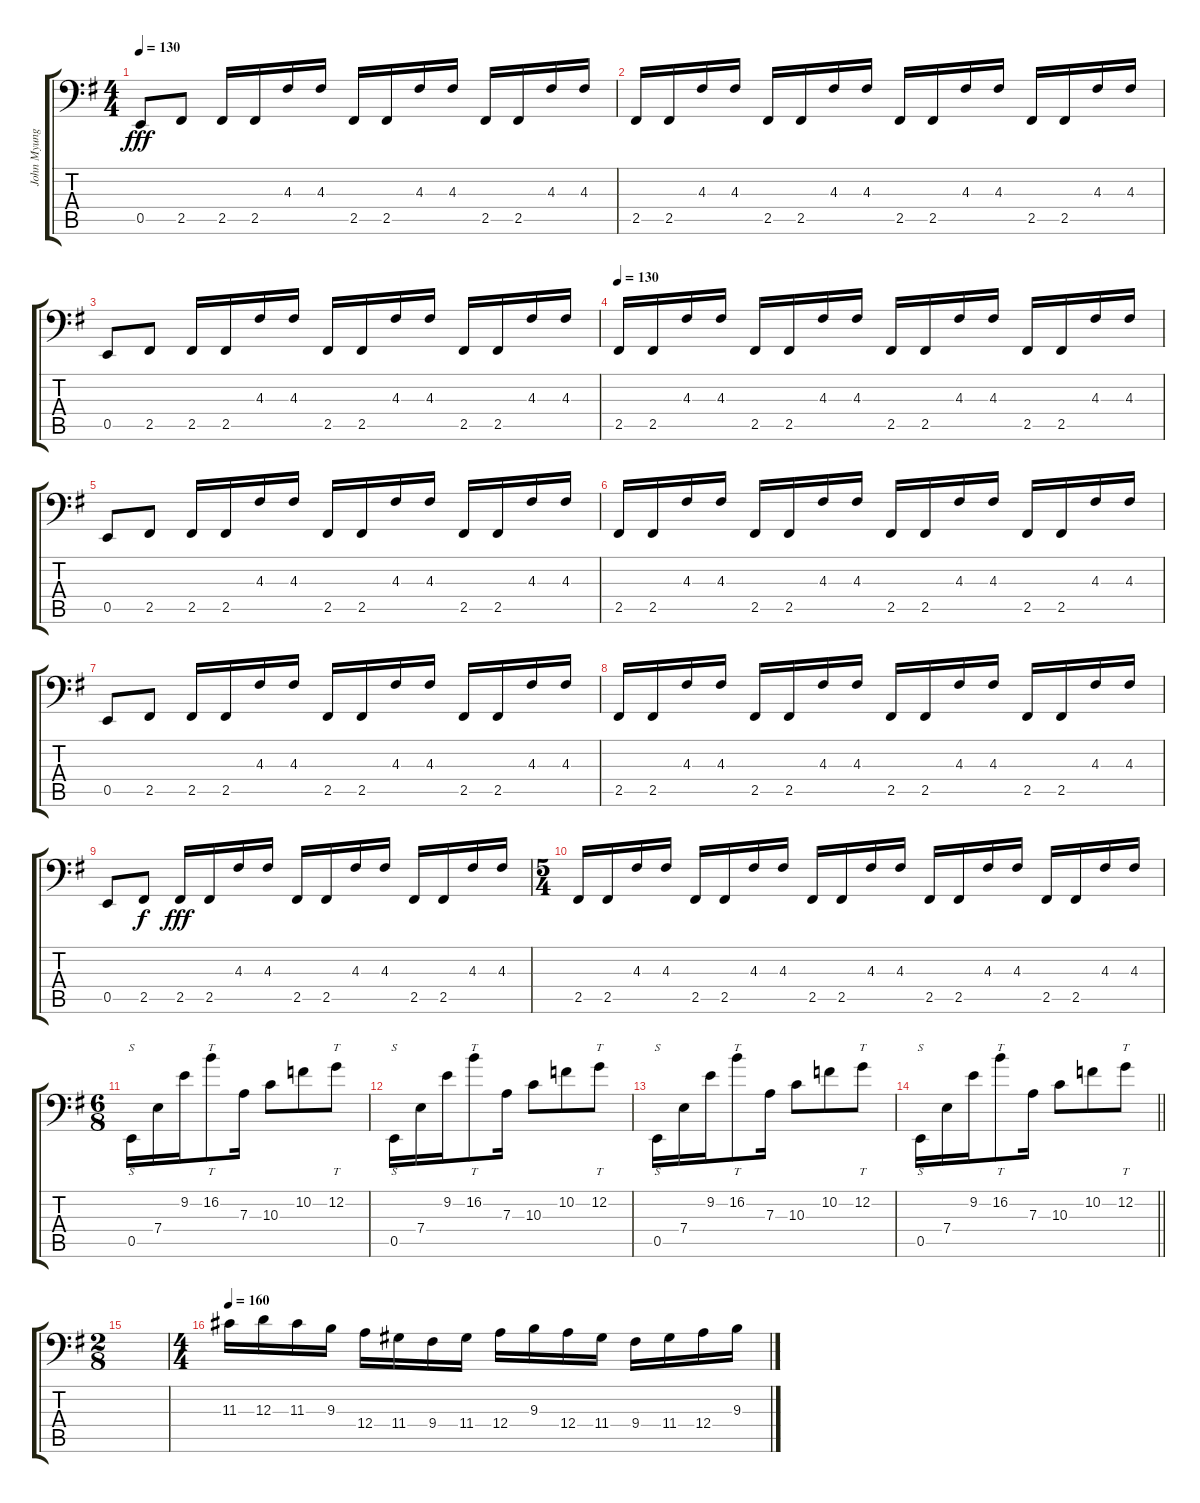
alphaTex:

\track ("John Myung - Bass 6 Strings" "John Myung") {instrument electricbassfinger}
\staff {score tabs}
\tuning (C3 G2 D2 A1 E1 B0) {hide}
\ts (4 4)
\tempo 130
\clef f4
\ks g
0.5.8{dy fff} 2.5.8 2.5.16 2.5.16 4.3.16 4.3.16 2.5.16 2.5.16 4.3.16 4.3.16 2.5.16 2.5.16 4.3.16 4.3.16 |
2.5.16 2.5.16 4.3.16 4.3.16 2.5.16 2.5.16 4.3.16 4.3.16 2.5.16 2.5.16 4.3.16 4.3.16 2.5.16 2.5.16 4.3.16 4.3.16 |
0.5.8 2.5.8 2.5.16 2.5.16 4.3.16 4.3.16 2.5.16 2.5.16 4.3.16 4.3.16 2.5.16 2.5.16 4.3.16 4.3.16 |
\tempo 130
2.5.16 2.5.16 4.3.16 4.3.16 2.5.16 2.5.16 4.3.16 4.3.16 2.5.16 2.5.16 4.3.16 4.3.16 2.5.16 2.5.16 4.3.16 4.3.16 |
0.5.8 2.5.8 2.5.16 2.5.16 4.3.16 4.3.16 2.5.16 2.5.16 4.3.16 4.3.16 2.5.16 2.5.16 4.3.16 4.3.16 |
2.5.16 2.5.16 4.3.16 4.3.16 2.5.16 2.5.16 4.3.16 4.3.16 2.5.16 2.5.16 4.3.16 4.3.16 2.5.16 2.5.16 4.3.16 4.3.16 |
0.5.8 2.5.8 2.5.16 2.5.16 4.3.16 4.3.16 2.5.16 2.5.16 4.3.16 4.3.16 2.5.16 2.5.16 4.3.16 4.3.16 |
2.5.16 2.5.16 4.3.16 4.3.16 2.5.16 2.5.16 4.3.16 4.3.16 2.5.16 2.5.16 4.3.16 4.3.16 2.5.16 2.5.16 4.3.16 4.3.16 |
0.5.8 2.5.8{dy f} 2.5.16{dy fff} 2.5.16 4.3.16 4.3.16 2.5.16 2.5.16 4.3.16 4.3.16 2.5.16 2.5.16 4.3.16 4.3.16 |
\ts (5 4)
2.5.16 2.5.16 4.3.16 4.3.16 2.5.16 2.5.16 4.3.16 4.3.16 2.5.16 2.5.16 4.3.16 4.3.16 2.5.16 2.5.16 4.3.16 4.3.16 2.5.16 2.5.16 4.3.16 4.3.16 |
\ts (6 8)
0.5.16{s} 7.4.16 9.2.16 16.2.8{tt} 7.3.16 10.3.8 10.2.8 12.2.8{tt} |
0.5.16{s} 7.4.16 9.2.16 16.2.8{tt} 7.3.16 10.3.8 10.2.8 12.2.8{tt} |
0.5.16{s} 7.4.16 9.2.16 16.2.8{tt} 7.3.16 10.3.8 10.2.8 12.2.8{tt} |
\barLineRight lightlight
0.5.16{s} 7.4.16 9.2.16 16.2.8{tt} 7.3.16 10.3.8 10.2.8 12.2.8{tt} |
\ts (2 8)
|
\ts (4 4)
\tempo 160
11.3.16 12.3.16 11.3.16 9.3.16 12.4.16 11.4.16 9.4.16 11.4.16 12.4.16 9.3.16 12.4.16 11.4.16 9.4.16 11.4.16 12.4.16 9.3.16
